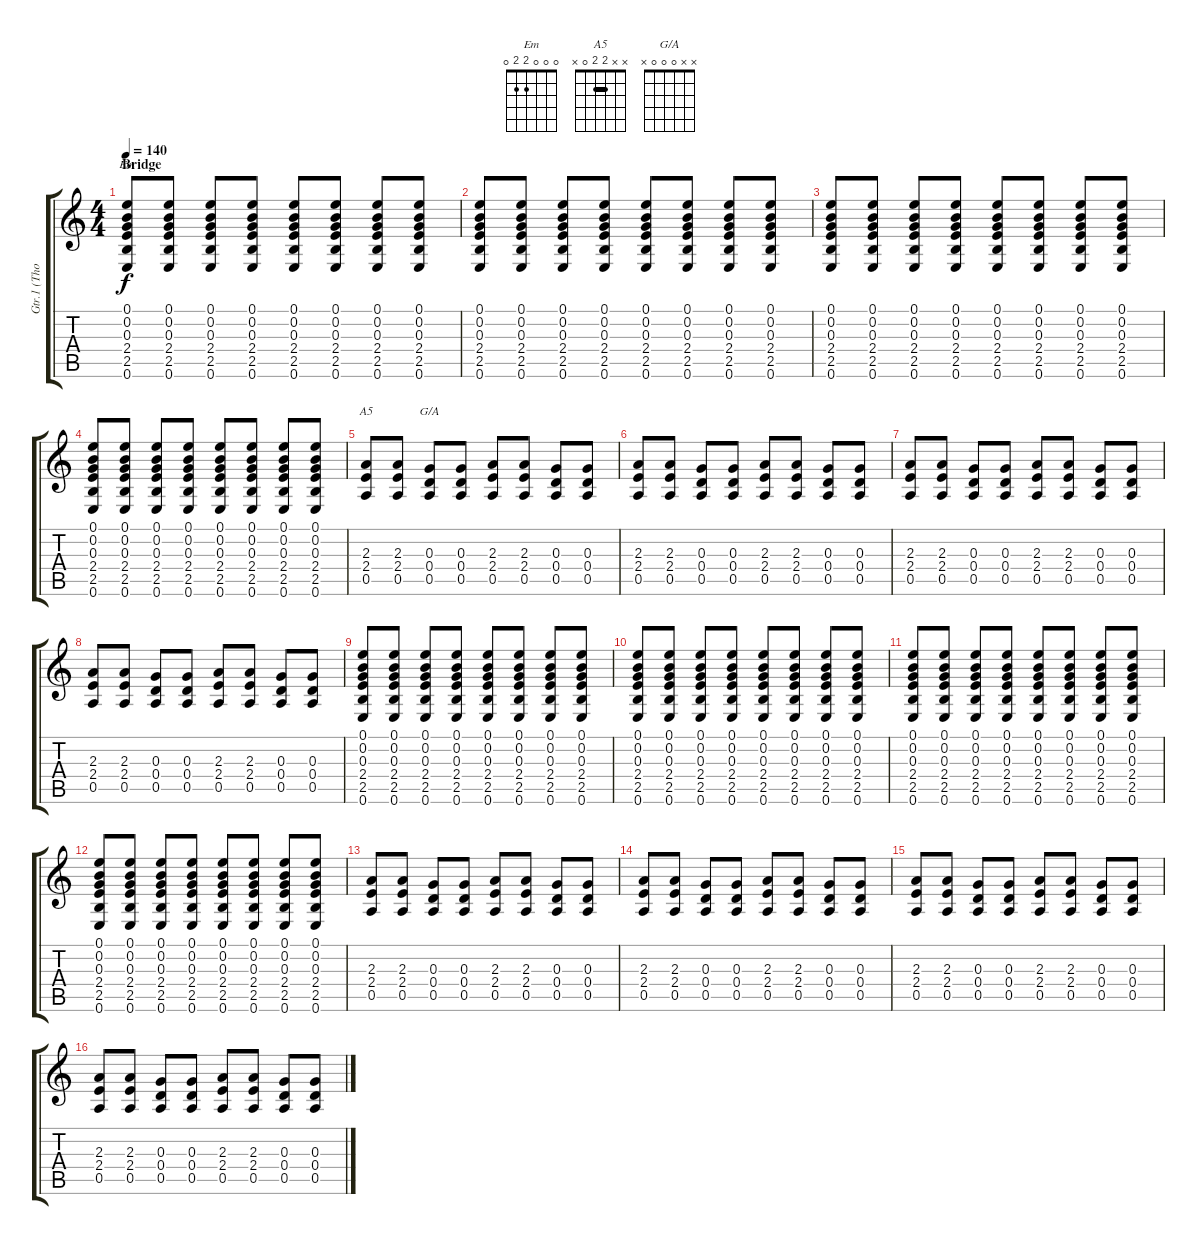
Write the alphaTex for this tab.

\track ("Gtr.1 (Thom Yorke)" "Gtr.1 (Tho") {instrument electricguitarjazz}
\staff {score tabs}
\tuning (E4 B3 G3 D3 A2 E2) {hide}
\chord ("Em" 0 0 0 2 2 0)
\chord ("A5" x x 2 2 0 x) {barre 2}
\chord ("G/A" x x 0 0 0 x)
\ts (4 4)
\section ("" "Bridge")
\tempo 140
\clef g2
\ks c
(0.1 0.2 0.3 2.4 2.5 0.6).8{ch "Em" dy f} (0.1 0.2 0.3 2.4 2.5 0.6).8 (0.1 0.2 0.3 2.4 2.5 0.6).8 (0.1 0.2 0.3 2.4 2.5 0.6).8 (0.1 0.2 0.3 2.4 2.5 0.6).8 (0.1 0.2 0.3 2.4 2.5 0.6).8 (0.1 0.2 0.3 2.4 2.5 0.6).8 (0.1 0.2 0.3 2.4 2.5 0.6).8 |
(0.1 0.2 0.3 2.4 2.5 0.6).8 (0.1 0.2 0.3 2.4 2.5 0.6).8 (0.1 0.2 0.3 2.4 2.5 0.6).8 (0.1 0.2 0.3 2.4 2.5 0.6).8 (0.1 0.2 0.3 2.4 2.5 0.6).8 (0.1 0.2 0.3 2.4 2.5 0.6).8 (0.1 0.2 0.3 2.4 2.5 0.6).8 (0.1 0.2 0.3 2.4 2.5 0.6).8 |
(0.1 0.2 0.3 2.4 2.5 0.6).8 (0.1 0.2 0.3 2.4 2.5 0.6).8 (0.1 0.2 0.3 2.4 2.5 0.6).8 (0.1 0.2 0.3 2.4 2.5 0.6).8 (0.1 0.2 0.3 2.4 2.5 0.6).8 (0.1 0.2 0.3 2.4 2.5 0.6).8 (0.1 0.2 0.3 2.4 2.5 0.6).8 (0.1 0.2 0.3 2.4 2.5 0.6).8 |
(0.1 0.2 0.3 2.4 2.5 0.6).8 (0.1 0.2 0.3 2.4 2.5 0.6).8 (0.1 0.2 0.3 2.4 2.5 0.6).8 (0.1 0.2 0.3 2.4 2.5 0.6).8 (0.1 0.2 0.3 2.4 2.5 0.6).8 (0.1 0.2 0.3 2.4 2.5 0.6).8 (0.1 0.2 0.3 2.4 2.5 0.6).8 (0.1 0.2 0.3 2.4 2.5 0.6).8 |
(2.3 2.4 0.5).8{ch "A5"} (2.3 2.4 0.5).8 (0.3 0.4 0.5).8{ch "G/A"} (0.3 0.4 0.5).8 (2.3 2.4 0.5).8 (2.3 2.4 0.5).8 (0.3 0.4 0.5).8 (0.3 0.4 0.5).8 |
(2.3 2.4 0.5).8 (2.3 2.4 0.5).8 (0.3 0.4 0.5).8 (0.3 0.4 0.5).8 (2.3 2.4 0.5).8 (2.3 2.4 0.5).8 (0.3 0.4 0.5).8 (0.3 0.4 0.5).8 |
(2.3 2.4 0.5).8 (2.3 2.4 0.5).8 (0.3 0.4 0.5).8 (0.3 0.4 0.5).8 (2.3 2.4 0.5).8 (2.3 2.4 0.5).8 (0.3 0.4 0.5).8 (0.3 0.4 0.5).8 |
(2.3 2.4 0.5).8 (2.3 2.4 0.5).8 (0.3 0.4 0.5).8 (0.3 0.4 0.5).8 (2.3 2.4 0.5).8 (2.3 2.4 0.5).8 (0.3 0.4 0.5).8 (0.3 0.4 0.5).8 |
(0.1 0.2 0.3 2.4 2.5 0.6).8 (0.1 0.2 0.3 2.4 2.5 0.6).8 (0.1 0.2 0.3 2.4 2.5 0.6).8 (0.1 0.2 0.3 2.4 2.5 0.6).8 (0.1 0.2 0.3 2.4 2.5 0.6).8 (0.1 0.2 0.3 2.4 2.5 0.6).8 (0.1 0.2 0.3 2.4 2.5 0.6).8 (0.1 0.2 0.3 2.4 2.5 0.6).8 |
(0.1 0.2 0.3 2.4 2.5 0.6).8 (0.1 0.2 0.3 2.4 2.5 0.6).8 (0.1 0.2 0.3 2.4 2.5 0.6).8 (0.1 0.2 0.3 2.4 2.5 0.6).8 (0.1 0.2 0.3 2.4 2.5 0.6).8 (0.1 0.2 0.3 2.4 2.5 0.6).8 (0.1 0.2 0.3 2.4 2.5 0.6).8 (0.1 0.2 0.3 2.4 2.5 0.6).8 |
(0.1 0.2 0.3 2.4 2.5 0.6).8 (0.1 0.2 0.3 2.4 2.5 0.6).8 (0.1 0.2 0.3 2.4 2.5 0.6).8 (0.1 0.2 0.3 2.4 2.5 0.6).8 (0.1 0.2 0.3 2.4 2.5 0.6).8 (0.1 0.2 0.3 2.4 2.5 0.6).8 (0.1 0.2 0.3 2.4 2.5 0.6).8 (0.1 0.2 0.3 2.4 2.5 0.6).8 |
(0.1 0.2 0.3 2.4 2.5 0.6).8 (0.1 0.2 0.3 2.4 2.5 0.6).8 (0.1 0.2 0.3 2.4 2.5 0.6).8 (0.1 0.2 0.3 2.4 2.5 0.6).8 (0.1 0.2 0.3 2.4 2.5 0.6).8 (0.1 0.2 0.3 2.4 2.5 0.6).8 (0.1 0.2 0.3 2.4 2.5 0.6).8 (0.1 0.2 0.3 2.4 2.5 0.6).8 |
(2.3 2.4 0.5).8 (2.3 2.4 0.5).8 (0.3 0.4 0.5).8 (0.3 0.4 0.5).8 (2.3 2.4 0.5).8 (2.3 2.4 0.5).8 (0.3 0.4 0.5).8 (0.3 0.4 0.5).8 |
(2.3 2.4 0.5).8 (2.3 2.4 0.5).8 (0.3 0.4 0.5).8 (0.3 0.4 0.5).8 (2.3 2.4 0.5).8 (2.3 2.4 0.5).8 (0.3 0.4 0.5).8 (0.3 0.4 0.5).8 |
(2.3 2.4 0.5).8 (2.3 2.4 0.5).8 (0.3 0.4 0.5).8 (0.3 0.4 0.5).8 (2.3 2.4 0.5).8 (2.3 2.4 0.5).8 (0.3 0.4 0.5).8 (0.3 0.4 0.5).8 |
(2.3 2.4 0.5).8 (2.3 2.4 0.5).8 (0.3 0.4 0.5).8 (0.3 0.4 0.5).8 (2.3 2.4 0.5).8 (2.3 2.4 0.5).8 (0.3 0.4 0.5).8 (0.3 0.4 0.5).8
